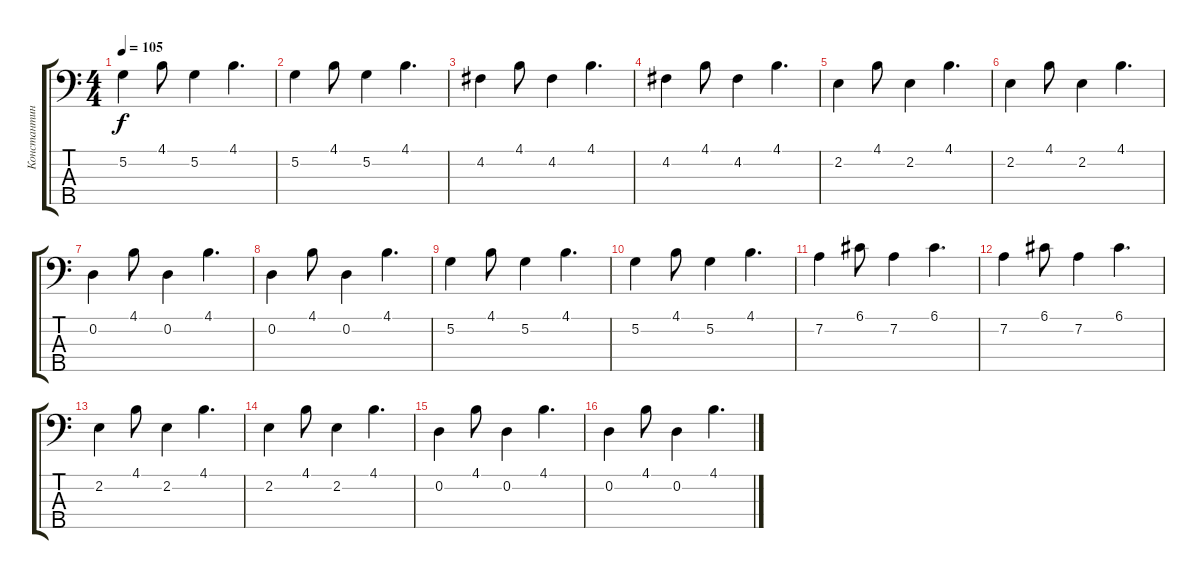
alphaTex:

\track ("Константин Бекрев" "Константин") {instrument electricbasspick}
\staff {score tabs}
\tuning (G2 D2 A1 E1 B0) {hide}
\ts (4 4)
\tempo 105
\clef f4
\ks c
5.2.4{dy f} 4.1.8 5.2.4 4.1.4{d} |
5.2.4 4.1.8 5.2.4 4.1.4{d} |
4.2.4 4.1.8 4.2.4 4.1.4{d} |
4.2.4 4.1.8 4.2.4 4.1.4{d} |
2.2.4 4.1.8 2.2.4 4.1.4{d} |
2.2.4 4.1.8 2.2.4 4.1.4{d} |
0.2.4 4.1.8 0.2.4 4.1.4{d} |
0.2.4 4.1.8 0.2.4 4.1.4{d} |
5.2.4 4.1.8 5.2.4 4.1.4{d} |
5.2.4 4.1.8 5.2.4 4.1.4{d} |
7.2.4 6.1.8 7.2.4 6.1.4{d} |
7.2.4 6.1.8 7.2.4 6.1.4{d} |
2.2.4 4.1.8 2.2.4 4.1.4{d} |
2.2.4 4.1.8 2.2.4 4.1.4{d} |
0.2.4 4.1.8 0.2.4 4.1.4{d} |
0.2.4 4.1.8 0.2.4 4.1.4{d}
